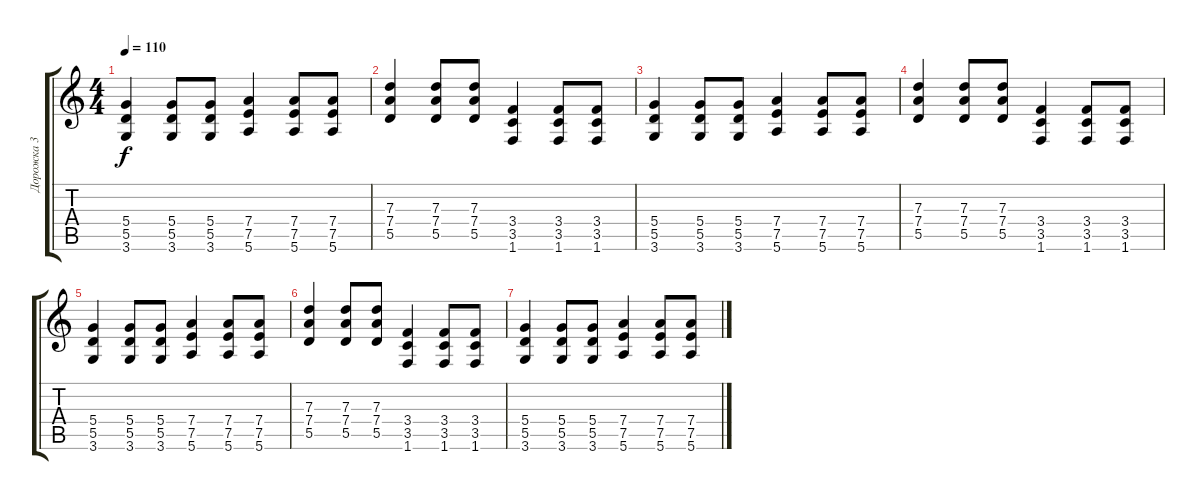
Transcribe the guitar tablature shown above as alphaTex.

\track ("Дорожка 3" "Дорожка 3") {instrument overdrivenguitar}
\staff {score tabs}
\tuning (E4 B3 G3 D3 A2 E2) {hide}
\ts (4 4)
\tempo 110
\clef g2
\ks c
(5.4 5.5 3.6).4{dy f} (5.4 5.5 3.6).8 (5.4 5.5 3.6).8 (7.4 7.5 5.6).4 (7.4 7.5 5.6).8 (7.4 7.5 5.6).8 |
(7.3 7.4 5.5).4 (7.3 7.4 5.5).8 (7.3 7.4 5.5).8 (3.4 3.5 1.6).4 (3.4 3.5 1.6).8 (3.4 3.5 1.6).8 |
(5.4 5.5 3.6).4 (5.4 5.5 3.6).8 (5.4 5.5 3.6).8 (7.4 7.5 5.6).4 (7.4 7.5 5.6).8 (7.4 7.5 5.6).8 |
(7.3 7.4 5.5).4 (7.3 7.4 5.5).8 (7.3 7.4 5.5).8 (3.4 3.5 1.6).4 (3.4 3.5 1.6).8 (3.4 3.5 1.6).8 |
(5.4 5.5 3.6).4 (5.4 5.5 3.6).8 (5.4 5.5 3.6).8 (7.4 7.5 5.6).4 (7.4 7.5 5.6).8 (7.4 7.5 5.6).8 |
(7.3 7.4 5.5).4 (7.3 7.4 5.5).8 (7.3 7.4 5.5).8 (3.4 3.5 1.6).4 (3.4 3.5 1.6).8 (3.4 3.5 1.6).8 |
(5.4 5.5 3.6).4 (5.4 5.5 3.6).8 (5.4 5.5 3.6).8 (7.4 7.5 5.6).4 (7.4 7.5 5.6).8 (7.4 7.5 5.6).8
